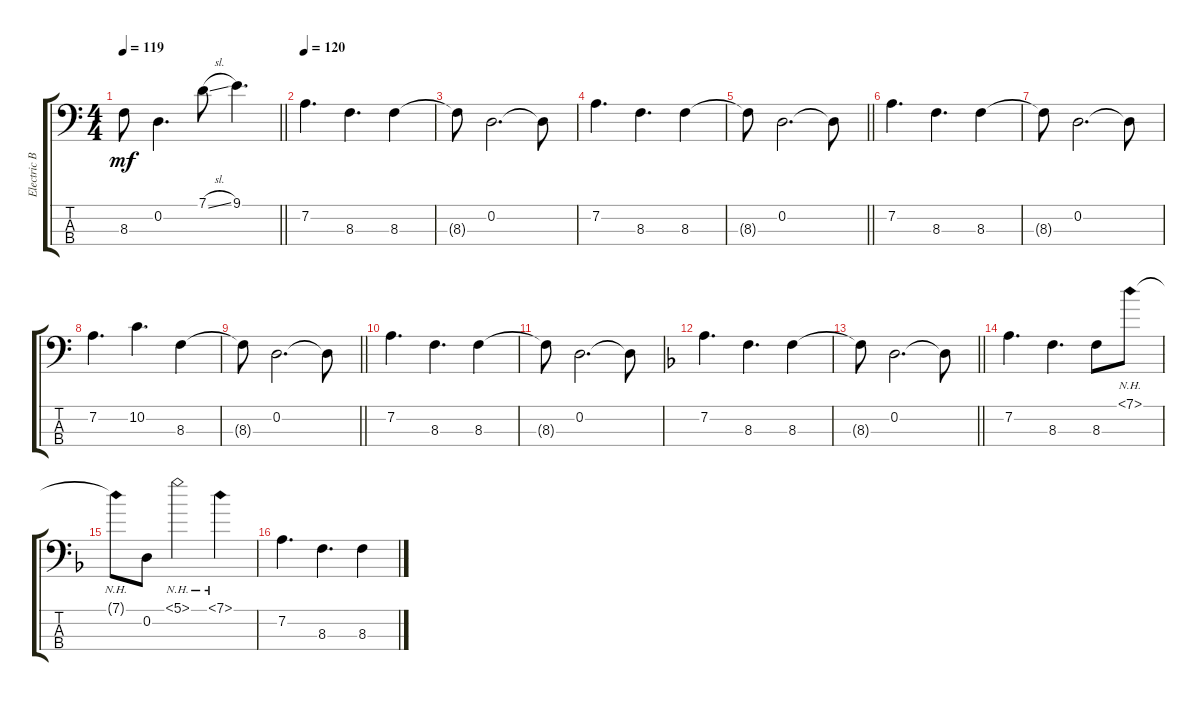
\track ("Electric Bass" "Electric B") {instrument electricbassfinger}
\staff {score tabs}
\tuning (G2 D2 A1 D1) {hide}
\ts (4 4)
\tempo 119
\clef f4
\barLineRight lightlight
\ks c
8.3{t}.8{dy mf} 0.2.4{d} 7.1{sl}.8 9.1.4{d} |
\tempo 120
7.2.4{d} 8.3.4{d} 8.3.4 |
8.3{t}.8 0.2.2{d} 0.2{t}.8 |
7.2.4{d} 8.3.4{d} 8.3.4 |
\barLineRight lightlight
8.3{t}.8 0.2.2{d} 0.2{t}.8 |
7.2.4{d} 8.3.4{d} 8.3.4 |
8.3{t}.8 0.2.2{d} 0.2{t}.8 |
7.2.4{d} 10.2.4{d} 8.3.4 |
\barLineRight lightlight
8.3{t}.8 0.2.2{d} 0.2{t}.8 |
7.2.4{d} 8.3.4{d} 8.3.4 |
8.3{t}.8 0.2.2{d} 0.2{t}.8 |
\ks dminor
7.2.4{d} 8.3.4{d} 8.3.4 |
\barLineRight lightlight
8.3{t}.8 0.2.2{d} 0.2{t}.8 |
7.2.4{d} 8.3.4{d} 8.3.8 7.1{nh}.8 |
7.1{nh t}.8 0.2.8 5.1{nh}.2 7.1{nh}.4 |
7.2.4{d} 8.3.4{d} 8.3.4
